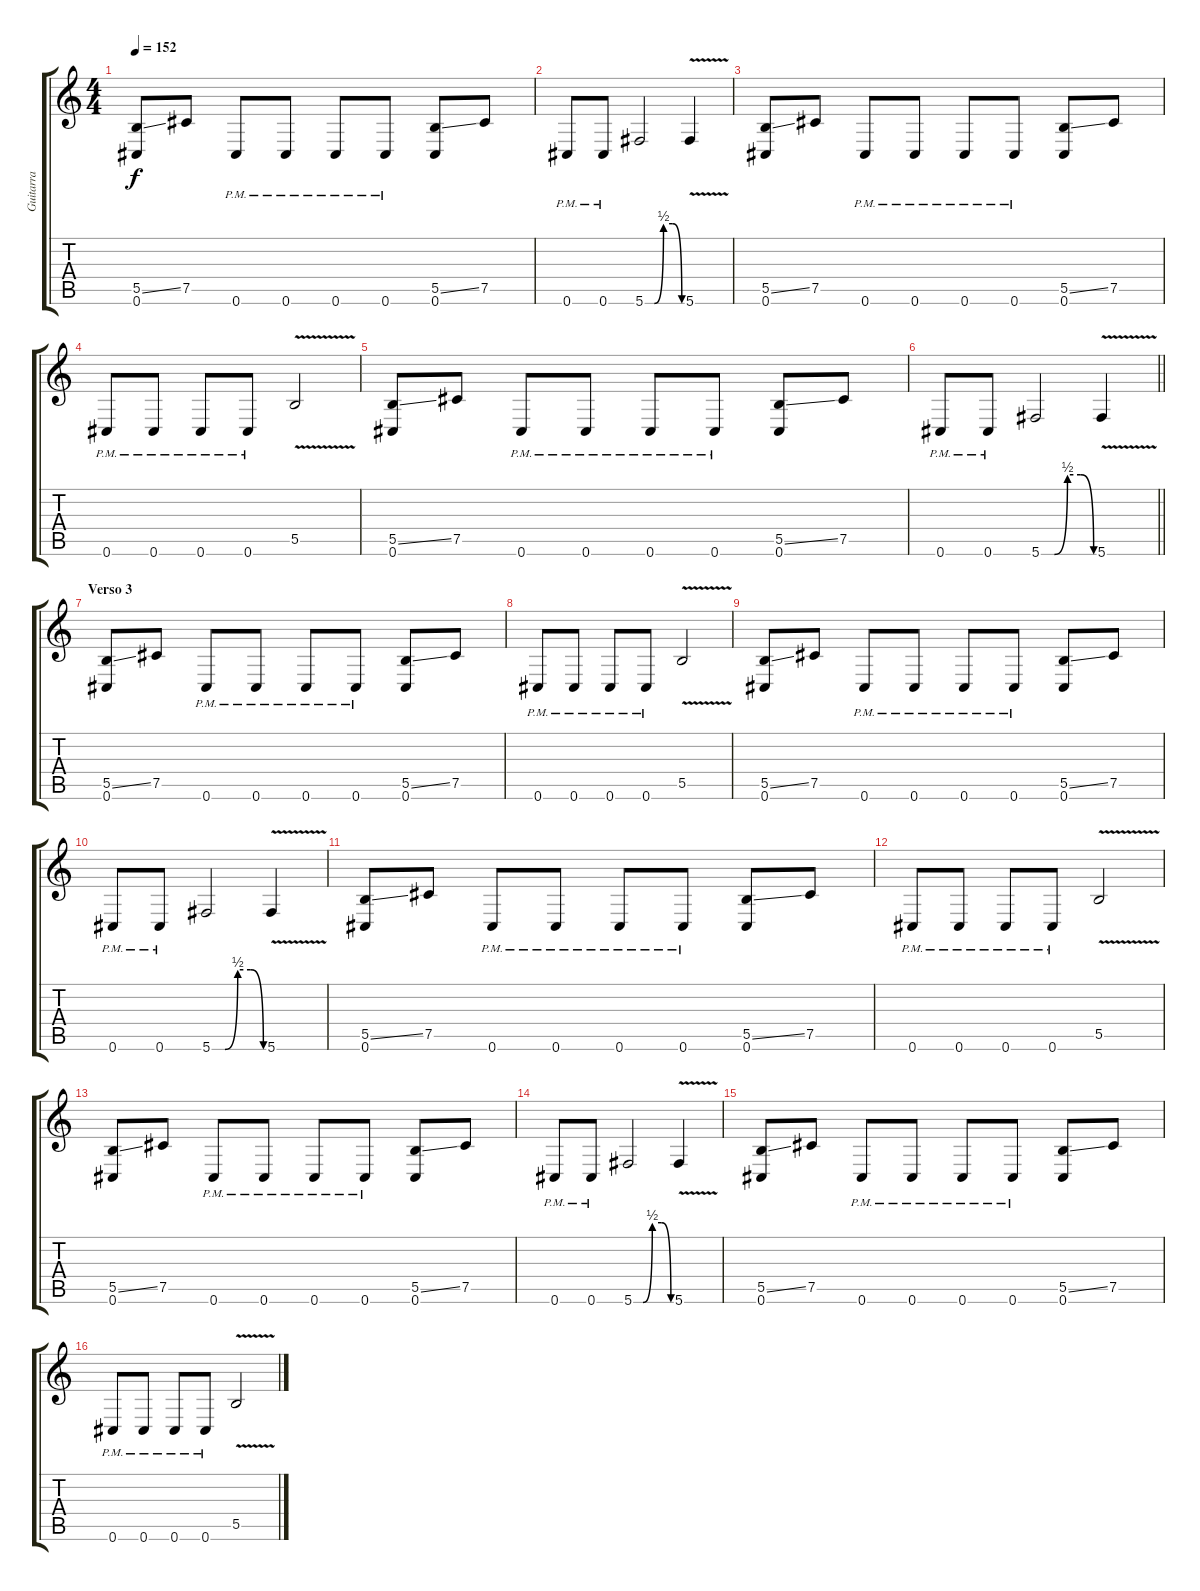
\track ("Guitarra" "Guitarra") {instrument distortionguitar}
\staff {score tabs}
\tuning (Db4 Ab3 E3 B2 Gb2 Db2) {hide}
\ts (4 4)
\tempo 152
\clef g2
\ks c
(5.5{ss} 0.6).8{dy f} 7.5.8 0.6{pm}.8 0.6{pm}.8 0.6{pm}.8 0.6{pm}.8 (5.5{ss} 0.6).8 7.5.8 |
0.6{pm}.8 0.6{pm}.8 5.6{be (custom 0 0 15 0 30 2 45 2 60 0)}.2 5.6{v}.4 |
(5.5{ss} 0.6).8 7.5.8 0.6{pm}.8 0.6{pm}.8 0.6{pm}.8 0.6{pm}.8 (5.5{ss} 0.6).8 7.5.8 |
0.6{pm}.8 0.6{pm}.8 0.6{pm}.8 0.6{pm}.8 5.5{v}.2 |
(5.5{ss} 0.6).8 7.5.8 0.6{pm}.8 0.6{pm}.8 0.6{pm}.8 0.6{pm}.8 (5.5{ss} 0.6).8 7.5.8 |
\barLineRight lightlight
0.6{pm}.8 0.6{pm}.8 5.6{be (custom 0 0 15 0 30 2 45 2 60 0)}.2 5.6{v}.4 |
\section ("" "Verso 3")
(5.5{ss} 0.6).8 7.5.8 0.6{pm}.8 0.6{pm}.8 0.6{pm}.8 0.6{pm}.8 (5.5{ss} 0.6).8 7.5.8 |
0.6{pm}.8 0.6{pm}.8 0.6{pm}.8 0.6{pm}.8 5.5{v}.2 |
(5.5{ss} 0.6).8 7.5.8 0.6{pm}.8 0.6{pm}.8 0.6{pm}.8 0.6{pm}.8 (5.5{ss} 0.6).8 7.5.8 |
0.6{pm}.8 0.6{pm}.8 5.6{be (custom 0 0 15 0 30 2 45 2 60 0)}.2 5.6{v}.4 |
(5.5{ss} 0.6).8 7.5.8 0.6{pm}.8 0.6{pm}.8 0.6{pm}.8 0.6{pm}.8 (5.5{ss} 0.6).8 7.5.8 |
0.6{pm}.8 0.6{pm}.8 0.6{pm}.8 0.6{pm}.8 5.5{v}.2 |
(5.5{ss} 0.6).8 7.5.8 0.6{pm}.8 0.6{pm}.8 0.6{pm}.8 0.6{pm}.8 (5.5{ss} 0.6).8 7.5.8 |
0.6{pm}.8 0.6{pm}.8 5.6{be (custom 0 0 15 0 30 2 45 2 60 0)}.2 5.6{v}.4 |
(5.5{ss} 0.6).8 7.5.8 0.6{pm}.8 0.6{pm}.8 0.6{pm}.8 0.6{pm}.8 (5.5{ss} 0.6).8 7.5.8 |
0.6{pm}.8 0.6{pm}.8 0.6{pm}.8 0.6{pm}.8 5.5{v}.2
